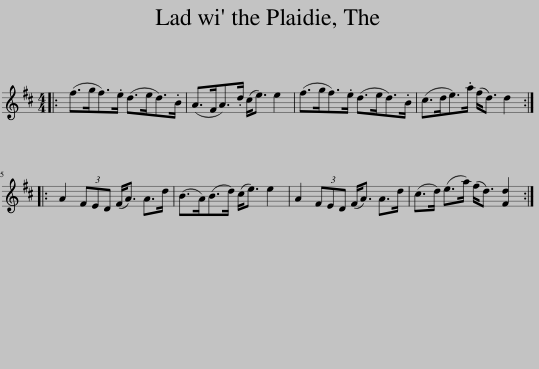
X:1
L:1/8
M:4/4
I:linebreak $
K:D
V:1 treble
V:1
|: (f>gf>).e (d>ed>).B | (A>FA>).d (c<e) e2 | (f>gf>).e (d>ed>).B | (c>de>).a (f<d) d2 ::$ A2 (3FED (F<A) A>d | %5
 (B>A)(B>d) (c<e) e2 | A2 (3FED (F<A) A>d | (c>d) (e>a) (f<d) [Fd]2 :| %8
